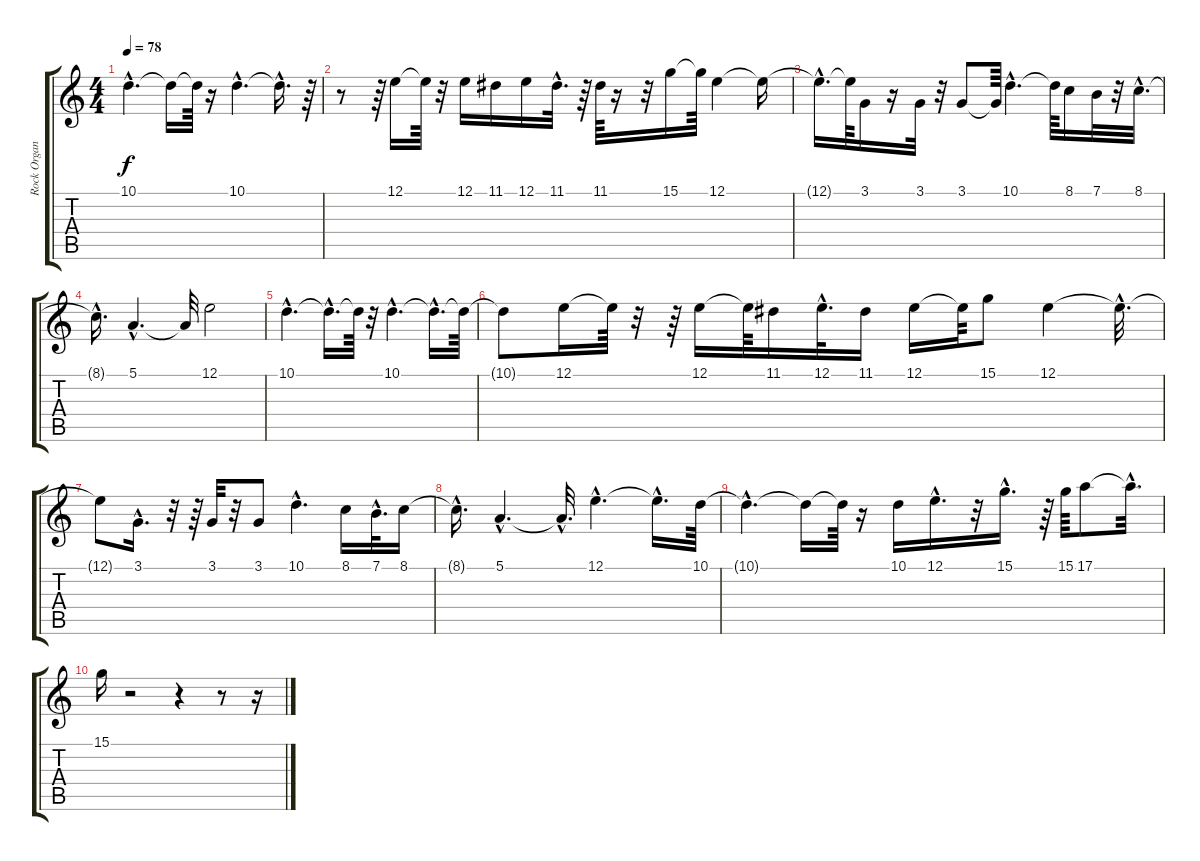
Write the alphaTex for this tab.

\track ("Rock Organ" "Rock Organ") {instrument rockorgan}
\staff {score tabs}
\tuning (E4 B3 G3 D3 A2 E2) {hide}
\ts (4 4)
\tempo 78
\clef g2
\ks c
10.1{hac t}.4{d dy f} 10.1{t}.16 10.1{t}.64 r.16 10.1{hac}.4{d} 10.1{hac t}.16{d} r.64 |
r.8 r.64 12.1.16 12.1{t}.64 r.32 12.1.16 11.1.16 12.1.16 11.1{hac}.32{d} r.64 11.1.64 r.16 r.32 15.1.16 15.1{t}.64 12.1.4 12.1{t}.16 |
12.1{hac t}.16{d} 12.1{t}.64 3.1.16 r.16 3.1.32 r.32 3.1.8 3.1{t}.64 10.1{hac}.4{d} 10.1{t}.64 8.1.16 7.1.32 r.32 8.1{hac}.32{d} |
8.1{hac t}.16{d} 5.1{hac}.4{d} 5.1{t}.32 12.1.2 |
10.1{hac}.4{d} 10.1{hac t}.16{d} 10.1{t}.64 r.32 10.1{hac}.4{d} 10.1{hac t}.16{d} 10.1{t}.64 |
10.1{t}.8 12.1.16 12.1{t}.64 r.32 r.64 12.1.16 12.1{t}.64 11.1.16 12.1{hac}.32{d} 11.1.16 12.1.16 12.1{t}.64 15.1.8 12.1.4 12.1{hac t}.32{d} |
12.1{t}.8 3.1{hac}.16{d} r.32 r.64 3.1.32 r.32 3.1.8 10.1{hac}.4{d} 8.1.16 7.1{hac}.32{d} 8.1.16 |
8.1{hac t}.16{d} 5.1{hac}.4{d} 5.1{hac t}.32{d} 12.1{hac}.4{d} 12.1{hac t}.16{d} 10.1.64 |
10.1{hac t}.4{d} 10.1{t}.16 10.1{t}.64 r.16 10.1.16 12.1{hac}.16{d} r.32 15.1{hac}.16{d} r.64 15.1.64 17.1.8 17.1{hac t}.32{d} |
15.1.16 r.2 r.4 r.8 r.16
